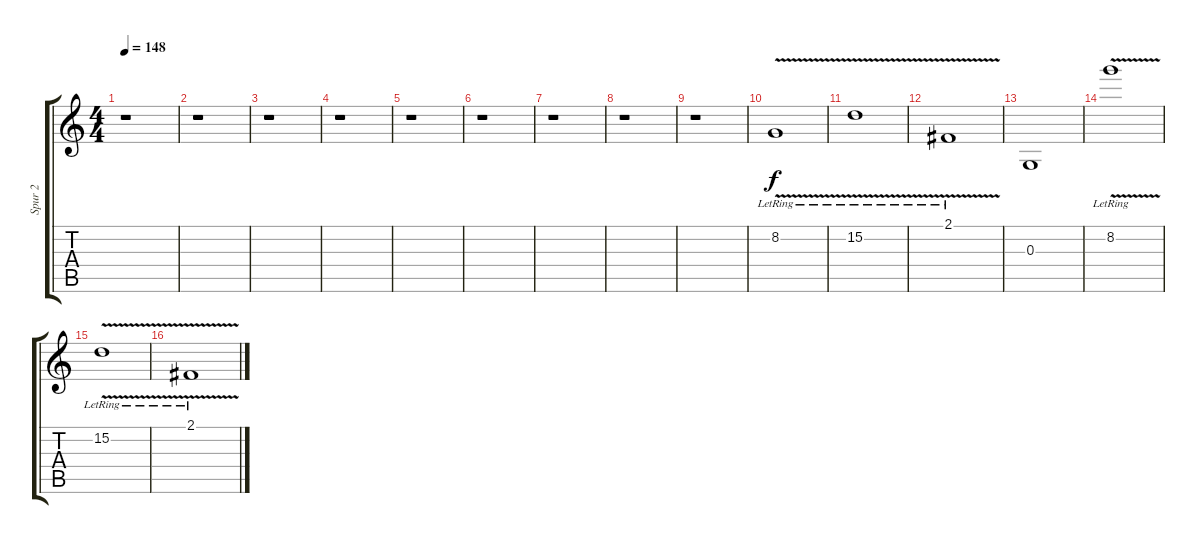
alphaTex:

\track ("Spur 2" "Spur 2") {instrument vibraphone}
\staff {score tabs}
\tuning (E4 B3 G3 D3 A2 E2) {hide}
\ts (4 4)
\tempo 148
\clef g2
\ks c
r.1{dy f instrument vibraphone} |
r.1 |
r.1 |
r.1 |
r.1 |
r.1 |
r.1 |
r.1 |
r.1 |
8.2{v lr}.1 |
15.2{v lr}.1 |
2.1{v lr}.1 |
0.3.1 |
8.2{v lr}.1{ot 15mb} |
15.2{v lr}.1 |
2.1{v lr}.1
